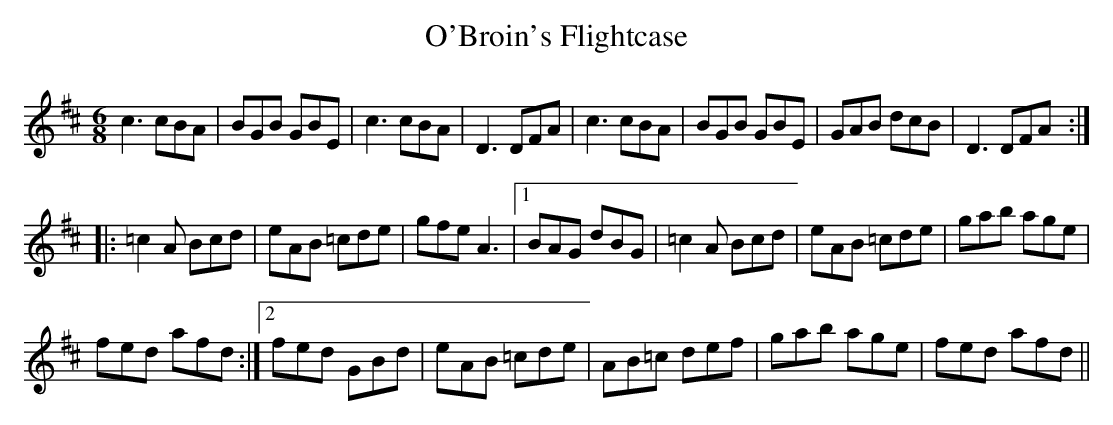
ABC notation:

X:1
T:O'Broin's Flightcase
M:6/8
K:Amix
c3 cBA|BGB GBE|c3 cBA|D3 DFA|c3 cBA|BGB GBE|GAB dcB|D3 DFA:|
|:=c2A Bcd|eAB =cde|gfe A3|1 BAG dBG|=c2A Bcd|eAB =cde|gab age|
fed afd:|2 fed GBd|eAB =cde|AB=c def|gab age|fed afd||
